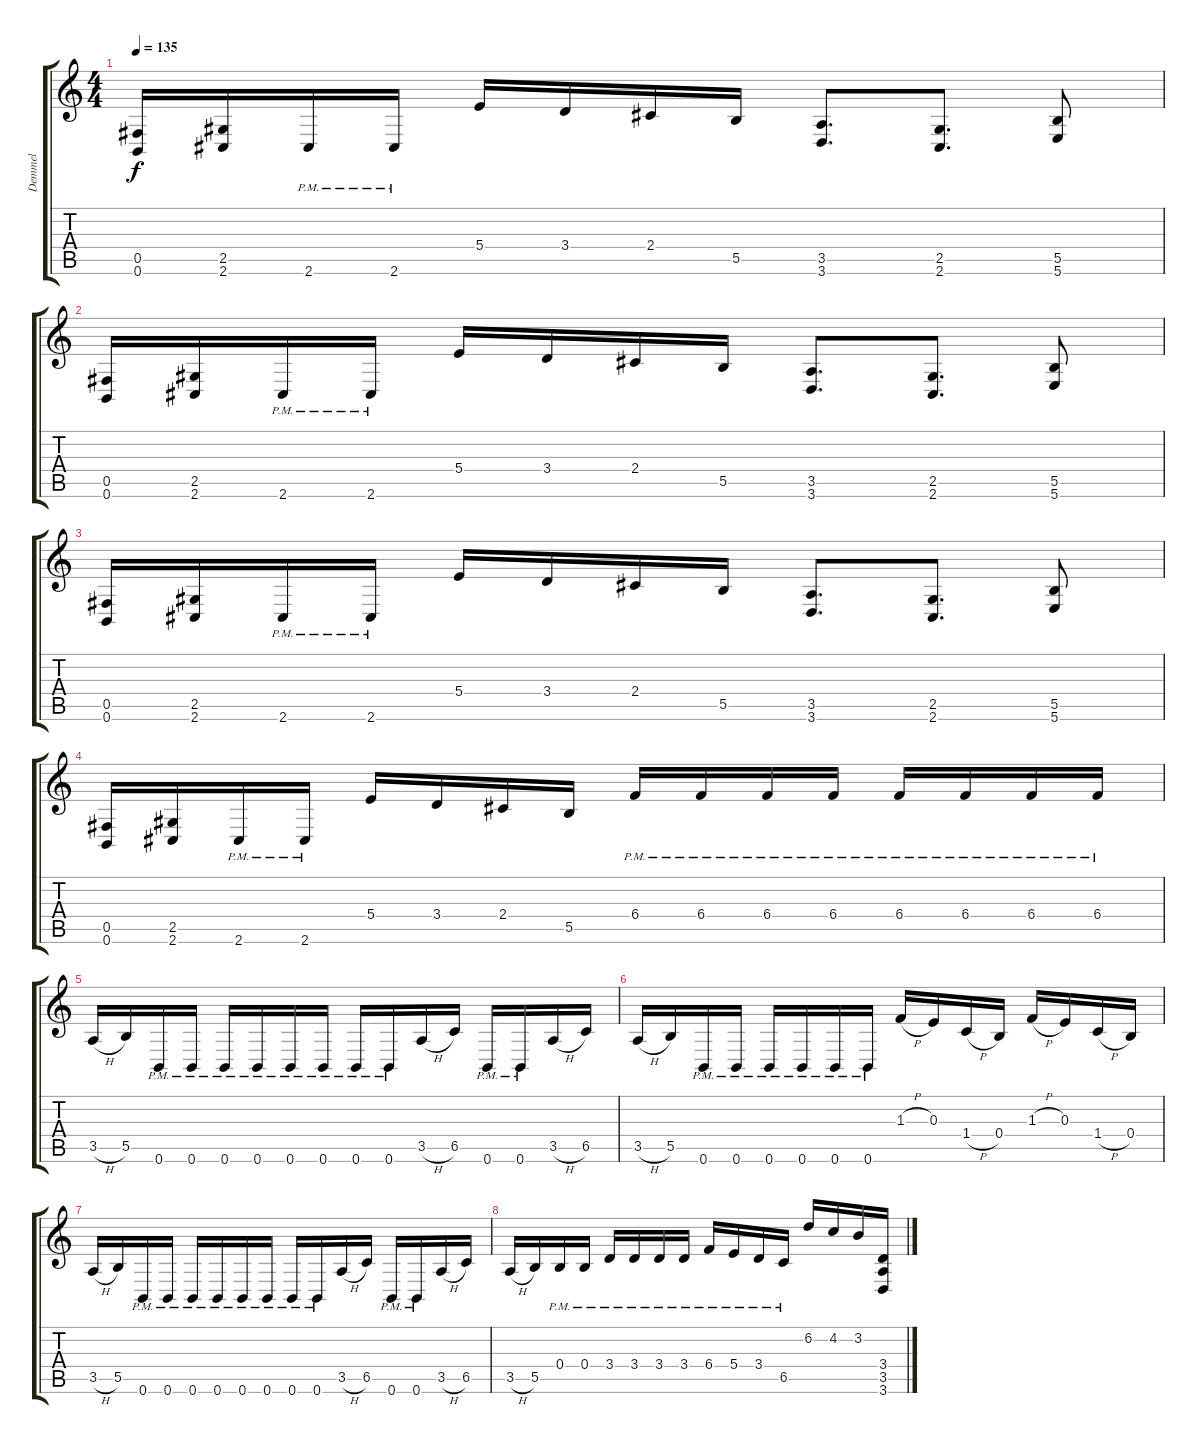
\track ("Demmel" "Demmel") {instrument distortionguitar}
\staff {score tabs}
\tuning (Db4 Ab3 E3 B2 Gb2 B1) {hide}
\ts (4 4)
\tempo 135
\clef g2
\ks c
(0.5 0.6).16{dy f} (2.5 2.6).16 2.6{pm}.16 2.6{pm}.16 5.4.16 3.4.16 2.4.16 5.5.16 (3.5 3.6).8{d} (2.5 2.6).8{d} (5.5 5.6).8 |
(0.5 0.6).16 (2.5 2.6).16 2.6{pm}.16 2.6{pm}.16 5.4.16 3.4.16 2.4.16 5.5.16 (3.5 3.6).8{d} (2.5 2.6).8{d} (5.5 5.6).8 |
(0.5 0.6).16 (2.5 2.6).16 2.6{pm}.16 2.6{pm}.16 5.4.16 3.4.16 2.4.16 5.5.16 (3.5 3.6).8{d} (2.5 2.6).8{d} (5.5 5.6).8 |
(0.5 0.6).16 (2.5 2.6).16 2.6{pm}.16 2.6{pm}.16 5.4.16 3.4.16 2.4.16 5.5.16 6.4{pm}.16 6.4{pm}.16 6.4{pm}.16 6.4{pm}.16 6.4{pm}.16 6.4{pm}.16 6.4{pm}.16 6.4{pm}.16 |
3.5{h}.16 5.5.16 0.6{pm}.16 0.6{pm}.16 0.6{pm}.16 0.6{pm}.16 0.6{pm}.16 0.6{pm}.16 0.6{pm}.16 0.6{pm}.16 3.5{h}.16 6.5.16 0.6{pm}.16 0.6{pm}.16 3.5{h}.16 6.5.16 |
3.5{h}.16 5.5.16 0.6{pm}.16 0.6{pm}.16 0.6{pm}.16 0.6{pm}.16 0.6{pm}.16 0.6{pm}.16 1.3{h}.16 0.3.16 1.4{h}.16 0.4.16 1.3{h}.16 0.3.16 1.4{h}.16 0.4.16 |
3.5{h}.16 5.5.16 0.6{pm}.16 0.6{pm}.16 0.6{pm}.16 0.6{pm}.16 0.6{pm}.16 0.6{pm}.16 0.6{pm}.16 0.6{pm}.16 3.5{h}.16 6.5.16 0.6{pm}.16 0.6{pm}.16 3.5{h}.16 6.5.16 |
3.5{h}.16 5.5.16 0.4{pm}.16 0.4{pm}.16 3.4{pm}.16 3.4{pm}.16 3.4{pm}.16 3.4{pm}.16 6.4{pm}.16 5.4{pm}.16 3.4{pm}.16 6.5{pm}.16 6.2.16 4.2.16 3.2.16 (3.4 3.5 3.6).16
